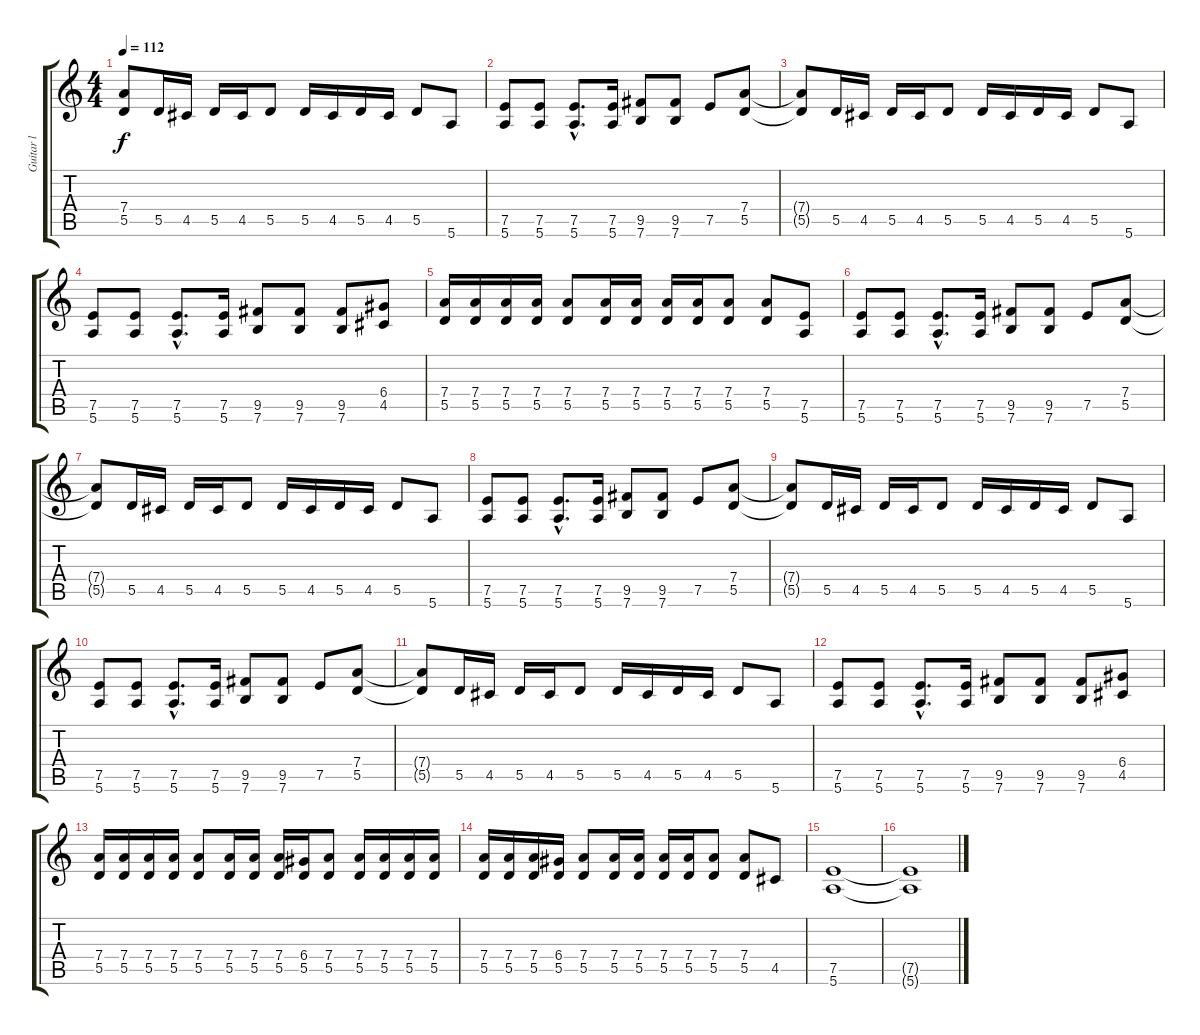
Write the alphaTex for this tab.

\track ("Guitar l" "Guitar l") {instrument distortionguitar}
\staff {score tabs}
\tuning (E4 B3 G3 D3 A2 E2) {hide}
\ts (4 4)
\tempo 112
\clef g2
\ks c
(7.4{t} 5.5{t}).8{dy f} 5.5.16 4.5.16 5.5.16 4.5.16 5.5.8 5.5.16 4.5.16 5.5.16 4.5.16 5.5.8 5.6.8 |
(7.5 5.6).8 (7.5 5.6).8 (7.5{hac} 5.6{hac}).8{d} (7.5 5.6).16 (9.5 7.6).8 (9.5 7.6).8 7.5.8 (7.4 5.5).8 |
(7.4{t} 5.5{t}).8 5.5.16 4.5.16 5.5.16 4.5.16 5.5.8 5.5.16 4.5.16 5.5.16 4.5.16 5.5.8 5.6.8 |
(7.5 5.6).8 (7.5 5.6).8 (7.5{hac} 5.6{hac}).8{d} (7.5 5.6).16 (9.5 7.6).8 (9.5 7.6).8 (9.5 7.6).8 (6.4 4.5).8 |
(7.4 5.5).16 (7.4 5.5).16 (7.4 5.5).16 (7.4 5.5).16 (7.4 5.5).8 (7.4 5.5).16 (7.4 5.5).16 (7.4 5.5).16 (7.4 5.5).16 (7.4 5.5).8 (7.4 5.5).8 (7.5 5.6).8 |
(7.5 5.6).8 (7.5 5.6).8 (7.5{hac} 5.6{hac}).8{d} (7.5 5.6).16 (9.5 7.6).8 (9.5 7.6).8 7.5.8 (7.4 5.5).8 |
(7.4{t} 5.5{t}).8 5.5.16 4.5.16 5.5.16 4.5.16 5.5.8 5.5.16 4.5.16 5.5.16 4.5.16 5.5.8 5.6.8 |
(7.5 5.6).8 (7.5 5.6).8 (7.5{hac} 5.6{hac}).8{d} (7.5 5.6).16 (9.5 7.6).8 (9.5 7.6).8 7.5.8 (7.4 5.5).8 |
(7.4{t} 5.5{t}).8 5.5.16 4.5.16 5.5.16 4.5.16 5.5.8 5.5.16 4.5.16 5.5.16 4.5.16 5.5.8 5.6.8 |
(7.5 5.6).8 (7.5 5.6).8 (7.5{hac} 5.6{hac}).8{d} (7.5 5.6).16 (9.5 7.6).8 (9.5 7.6).8 7.5.8 (7.4 5.5).8 |
(7.4{t} 5.5{t}).8 5.5.16 4.5.16 5.5.16 4.5.16 5.5.8 5.5.16 4.5.16 5.5.16 4.5.16 5.5.8 5.6.8 |
(7.5 5.6).8 (7.5 5.6).8 (7.5{hac} 5.6{hac}).8{d} (7.5 5.6).16 (9.5 7.6).8 (9.5 7.6).8 (9.5 7.6).8 (6.4 4.5).8 |
(7.4 5.5).16 (7.4 5.5).16 (7.4 5.5).16 (7.4 5.5).16 (7.4 5.5).8 (7.4 5.5).16 (7.4 5.5).16 (7.4 5.5).16 (6.4 5.5).16 (7.4 5.5).8 (7.4 5.5).16 (7.4 5.5).16 (7.4 5.5).16 (7.4 5.5).16 |
(7.4 5.5).16 (7.4 5.5).16 (7.4 5.5).16 (6.4 5.5).16 (7.4 5.5).8 (7.4 5.5).16 (7.4 5.5).16 (7.4 5.5).16 (7.4 5.5).16 (7.4 5.5).8 (7.4 5.5).8 4.5.8 |
(7.5 5.6).1 |
(7.5{t} 5.6{t}).1
